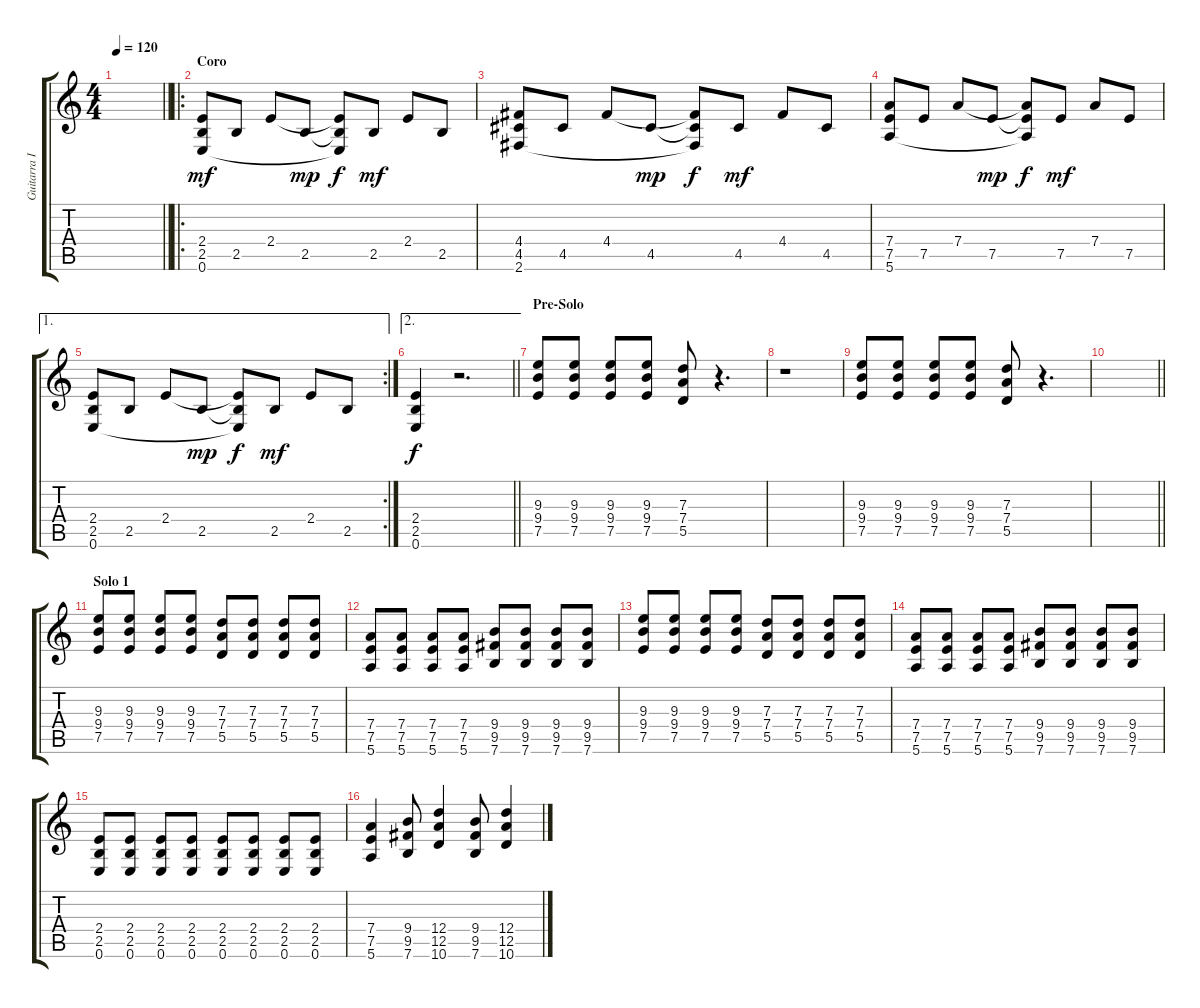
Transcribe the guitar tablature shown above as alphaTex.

\track ("Guitarra II" "Guitarra I") {instrument overdrivenguitar}
\staff {score tabs}
\tuning (E4 B3 G3 D3 A2 E2) {hide}
\ts (4 4)
\tempo 120
\clef g2
\barLineRight lightlight
\ks c
|
\ro
\section ("" "Coro")
(2.4 2.5 0.6).8{dy mf} 2.5.8 2.4.8 2.5.8{dy mp} (2.4{t} 2.5{t} 0.6{t}).8{dy f} 2.5.8{dy mf} 2.4.8 2.5.8 |
(4.4 4.5 2.6).8 4.5.8 4.4.8 4.5.8{dy mp} (4.4{t} 4.5{t} 2.6{t}).8{dy f} 4.5.8{dy mf} 4.4.8 4.5.8 |
(7.4 7.5 5.6).8 7.5.8 7.4.8 7.5.8{dy mp} (7.4{t} 7.5{t} 5.6{t}).8{dy f} 7.5.8{dy mf} 7.4.8 7.5.8 |
\ae 1
\rc 2
(2.4 2.5 0.6).8 2.5.8 2.4.8 2.5.8{dy mp} (2.4{t} 2.5{t} 0.6{t}).8{dy f} 2.5.8{dy mf} 2.4.8 2.5.8 |
\ae 2
\barLineRight lightlight
(2.4 2.5 0.6).4{dy f} r.2{d} |
\section ("" "Pre-Solo")
(9.3 9.4 7.5).8{volume 13} (9.3 9.4 7.5).8 (9.3 9.4 7.5).8 (9.3 9.4 7.5).8 (7.3 7.4 5.5).8 r.4{d} |
r.1 |
(9.3 9.4 7.5).8 (9.3 9.4 7.5).8 (9.3 9.4 7.5).8 (9.3 9.4 7.5).8 (7.3 7.4 5.5).8 r.4{d} |
\barLineRight lightlight
|
\section ("" "Solo 1")
(9.3 9.4 7.5).8 (9.3 9.4 7.5).8 (9.3 9.4 7.5).8 (9.3 9.4 7.5).8 (7.3 7.4 5.5).8 (7.3 7.4 5.5).8 (7.3 7.4 5.5).8 (7.3 7.4 5.5).8 |
(7.4 7.5 5.6).8 (7.4 7.5 5.6).8 (7.4 7.5 5.6).8 (7.4 7.5 5.6).8 (9.4 9.5 7.6).8 (9.4 9.5 7.6).8 (9.4 9.5 7.6).8 (9.4 9.5 7.6).8 |
(9.3 9.4 7.5).8 (9.3 9.4 7.5).8 (9.3 9.4 7.5).8 (9.3 9.4 7.5).8 (7.3 7.4 5.5).8 (7.3 7.4 5.5).8 (7.3 7.4 5.5).8 (7.3 7.4 5.5).8 |
(7.4 7.5 5.6).8 (7.4 7.5 5.6).8 (7.4 7.5 5.6).8 (7.4 7.5 5.6).8 (9.4 9.5 7.6).8 (9.4 9.5 7.6).8 (9.4 9.5 7.6).8 (9.4 9.5 7.6).8 |
(2.4 2.5 0.6).8 (2.4 2.5 0.6).8 (2.4 2.5 0.6).8 (2.4 2.5 0.6).8 (2.4 2.5 0.6).8 (2.4 2.5 0.6).8 (2.4 2.5 0.6).8 (2.4 2.5 0.6).8 |
(7.4 7.5 5.6).4 (9.4 9.5 7.6).8 (12.4 12.5 10.6).4 (9.4 9.5 7.6).8 (12.4 12.5 10.6).4
